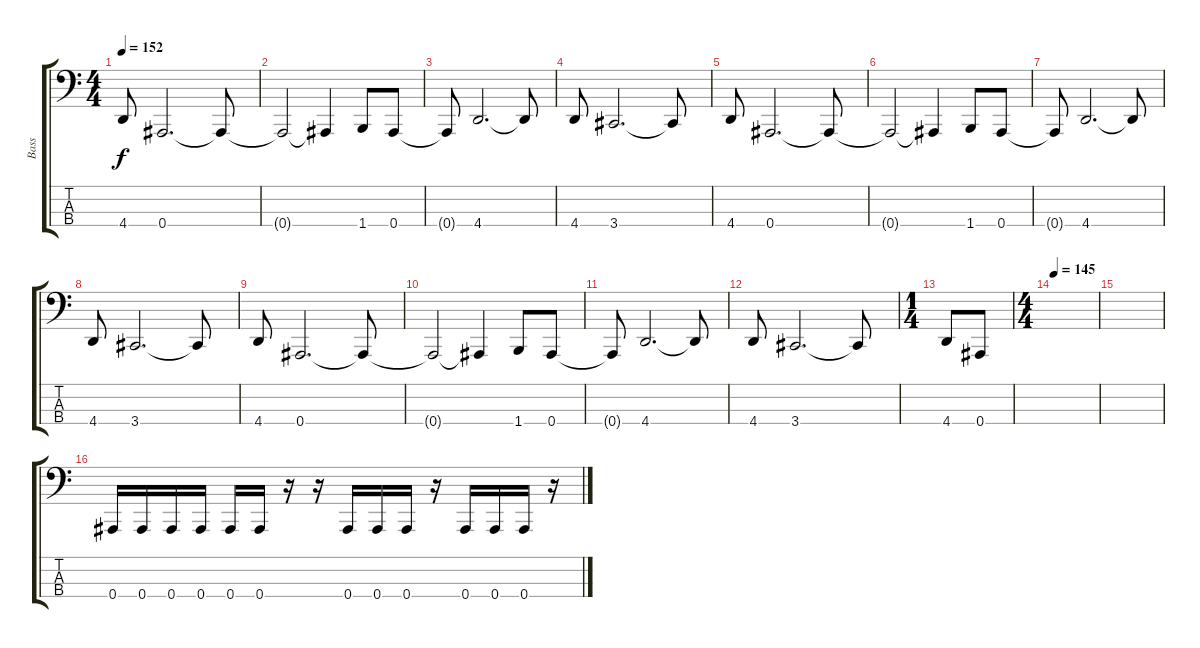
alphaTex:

\track ("Bass" "Bass") {instrument electricbasspick}
\staff {score tabs}
\tuning (Eb2 Bb1 F1 Bb0) {hide}
\ts (4 4)
\tempo 152
\clef f4
\ks c
4.4.8{dy f} 0.4.2{d} 0.4{t}.8 |
0.4{t}.2 0.4{t}.4 1.4.8 0.4.8 |
0.4{t}.8 4.4.2{d} 4.4{t}.8 |
4.4.8 3.4.2{d} 3.4{t}.8 |
4.4.8 0.4.2{d} 0.4{t}.8 |
0.4{t}.2 0.4{t}.4 1.4.8 0.4.8 |
0.4{t}.8 4.4.2{d} 4.4{t}.8 |
4.4.8 3.4.2{d} 3.4{t}.8 |
4.4.8 0.4.2{d} 0.4{t}.8 |
0.4{t}.2 0.4{t}.4 1.4.8 0.4.8 |
0.4{t}.8 4.4.2{d} 4.4{t}.8 |
4.4.8 3.4.2{d} 3.4{t}.8 |
\ts (1 4)
4.4.8 0.4.8 |
\ts (4 4)
\tempo 145
|
|
0.4.16 0.4.16 0.4.16 0.4.16 0.4.16 0.4.16 r.16 r.16 0.4.16 0.4.16 0.4.16 r.16 0.4.16 0.4.16 0.4.16 r.16
